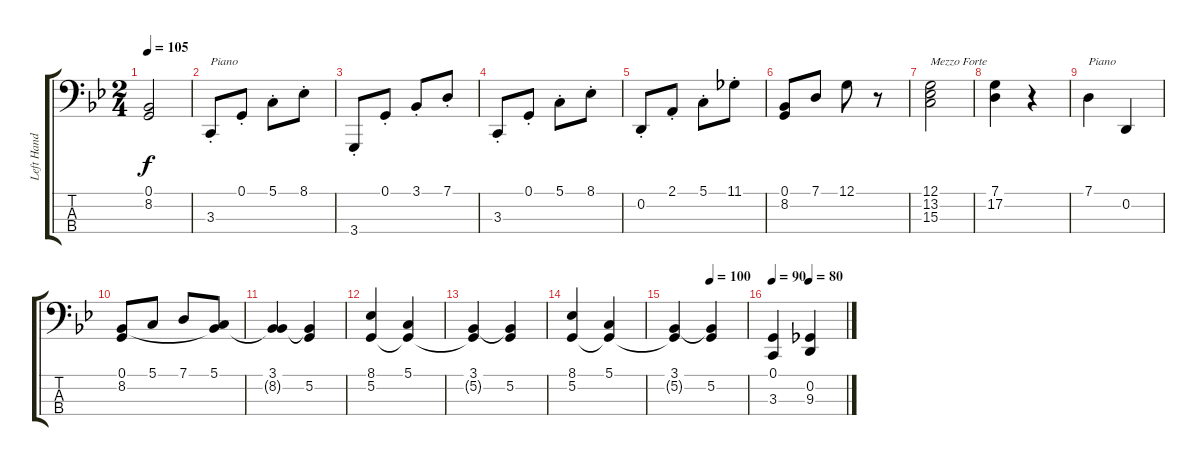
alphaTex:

\track ("Left Hand" "Left Hand") {instrument acousticgrandpiano}
\staff {score tabs}
\tuning (G2 D2 A1 E1) {hide}
\ts (2 4)
\tempo 105
\clef f4
\ks gminor
(0.1 8.2).2{dy f} |
3.3{st}.8{txt "Piano" volume 13} 0.1{st}.8 5.1{st}.8 8.1{st}.8 |
3.4{st}.8 0.1{st}.8 3.1{st}.8 7.1{st}.8 |
3.3{st}.8 0.1{st}.8 5.1{st}.8 8.1{st}.8 |
0.2{st}.8 2.1{st}.8 5.1{st}.8 11.1{st}.8 |
(0.1 8.2).8{volume 14} 7.1.8 12.1.8 r.8 |
(12.1 13.2 15.3).2{txt "Mezzo Forte" volume 15} |
(7.1 17.2).4 r.4 |
7.1.4{txt "Piano" volume 13} 0.2.4 |
(0.1 8.2).8{volume 12} 5.1.8 7.1.8 (5.1 8.2{t}).8 |
(3.1 8.2{t}).4 (3.1{t} 5.2).4 |
(8.1 5.2).4 (5.1 5.2{t}).4 |
(3.1 5.2{t}).4 (3.1{t} 5.2).4 |
(8.1 5.2).4 (5.1 5.2{t}).4 |
\tempo (100 0.5)
(3.1 5.2{t}).4 (3.1{t} 5.2).4 |
\tempo 90
\tempo (80 0.5)
(0.1 3.3).4 (0.2 9.3).4
